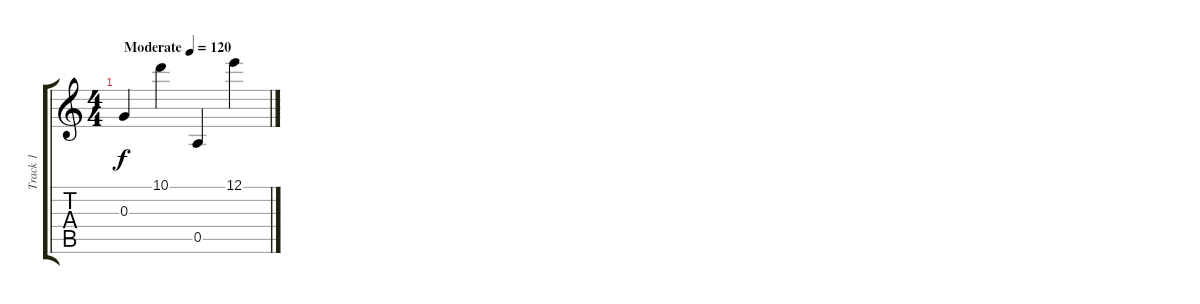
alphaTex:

\track ("Track 1" "Track 1") {instrument acousticguitarsteel}
\staff {score tabs}
\tuning (E4 B3 G3 D3 A2 E2) {hide}
\ts (4 4)
\tempo (120 "Moderate")
\clef g2
\ks c
0.3.4{dy f instrument acousticguitarsteel} 10.1.4 0.5.4 12.1.4
